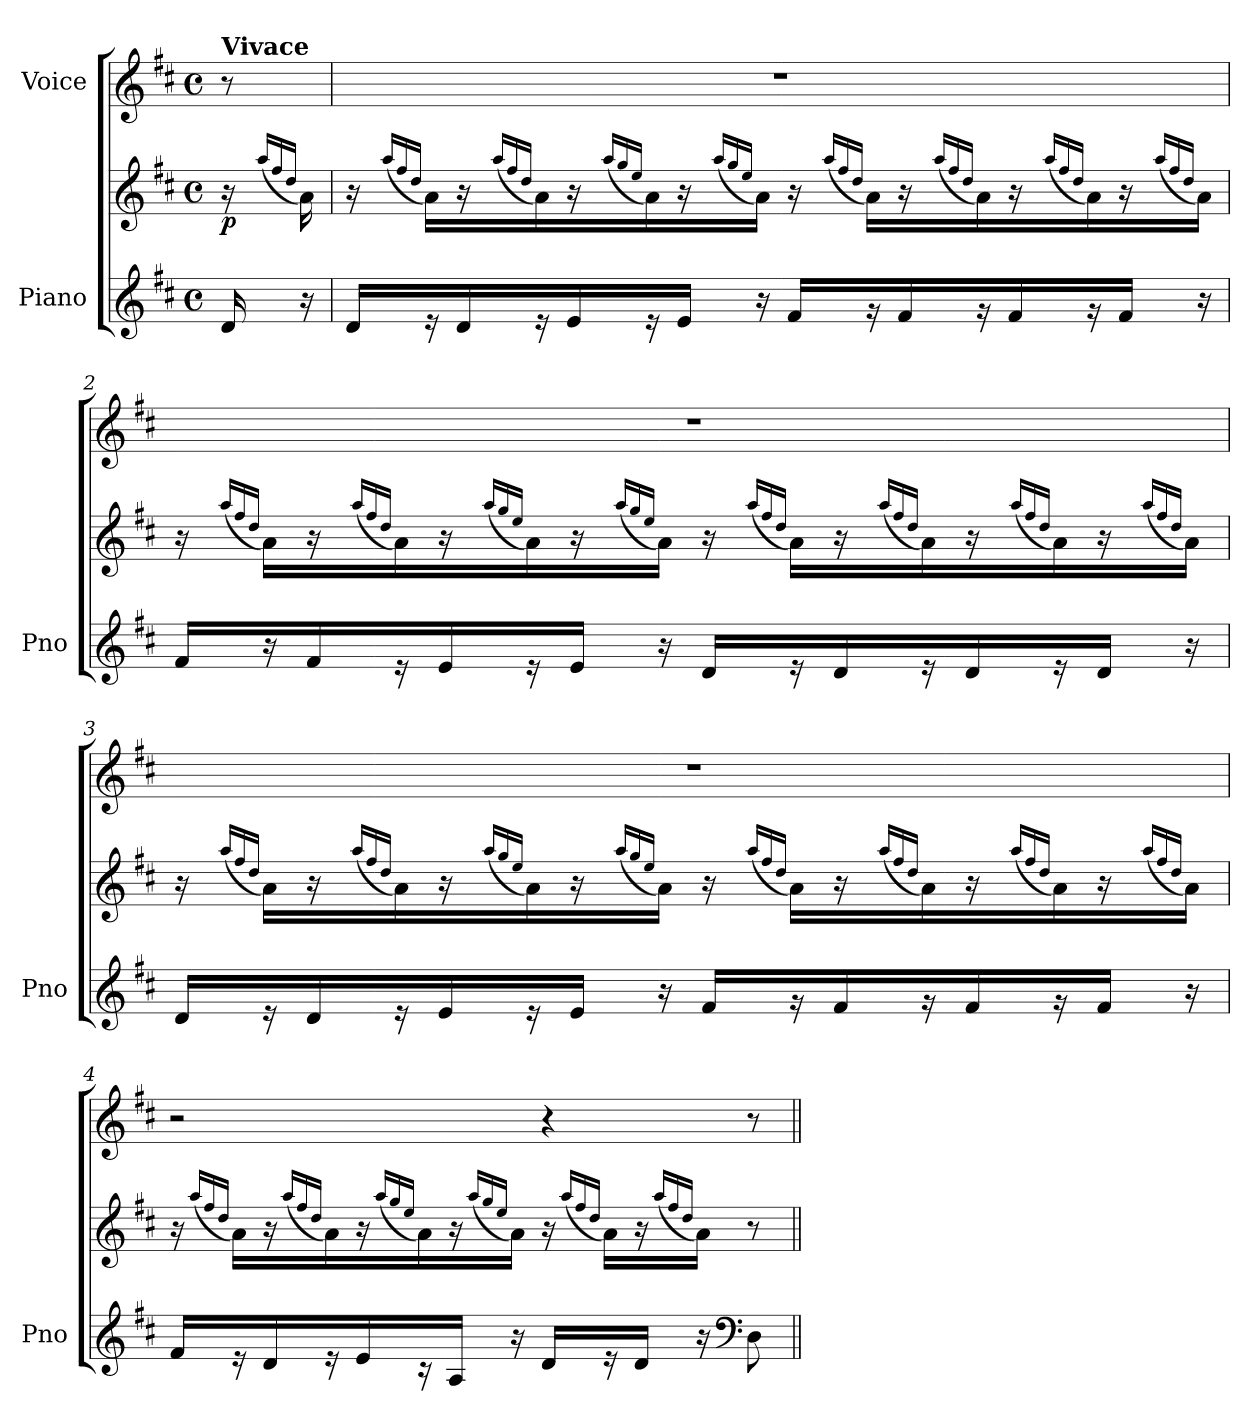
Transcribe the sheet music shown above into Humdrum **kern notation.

**kern	**kern	**dynam	**kern
*part2	*part2	*part2	*part1
*staff3	*staff2	*staff2/3	*staff1
*I"Piano	*	*	*I"Voice
*I'Pno	*	*	*
*clefG2	*clefG2	*	*clefG2
*k[f#c#]	*k[f#c#]	*	*k[f#c#]
*M4/4	*M4/4	*	*M4/4
*met(c)	*met(c)	*	*met(c)
=	=	=	=
!	!	!	!LO:TX:a:B:t=Vivace
!	!	!LO:DY:b	!
16d/	16r	p	8r
.	(16qaa/LL	.	.
.	16qff#/	.	.
.	16qdd/JJ	.	.
16r	16a\)	.	.
=1	=1	=1	=1
16d/LL	16r	.	1r
.	(16qaa/LL	.	.
.	16qff#/	.	.
.	16qdd/JJ	.	.
16r	16a\LL)	.	.
16d/	16r	.	.
.	(16qaa/LL	.	.
.	16qff#/	.	.
.	16qdd/JJ	.	.
16r	16a\)	.	.
16e/	16r	.	.
.	(16qaa/LL	.	.
.	16qgg/	.	.
.	16qee/JJ	.	.
16r	16a\)	.	.
16e/JJ	16r	.	.
.	(16qaa/LL	.	.
.	16qgg/	.	.
.	16qee/JJ	.	.
16r	16a\JJ)	.	.
16f#/LL	16r	.	.
.	(16qaa/LL	.	.
.	16qff#/	.	.
.	16qdd/JJ	.	.
16r	16a\LL)	.	.
16f#/	16r	.	.
.	(16qaa/LL	.	.
.	16qff#/	.	.
.	16qdd/JJ	.	.
16r	16a\)	.	.
16f#/	16r	.	.
.	(16qaa/LL	.	.
.	16qff#/	.	.
.	16qdd/JJ	.	.
16r	16a\)	.	.
16f#/JJ	16r	.	.
.	(16qaa/LL	.	.
.	16qff#/	.	.
.	16qdd/JJ	.	.
16r	16a\JJ)	.	.
!!LO:LB:g=z
=2	=2	=2	=2
16f#/LL	16r	.	1r
.	(16qaa/LL	.	.
.	16qff#/	.	.
.	16qdd/JJ	.	.
16r	16a\LL)	.	.
16f#/	16r	.	.
.	(16qaa/LL	.	.
.	16qff#/	.	.
.	16qdd/JJ	.	.
16r	16a\)	.	.
16e/	16r	.	.
.	(16qaa/LL	.	.
.	16qgg/	.	.
.	16qee/JJ	.	.
16r	16a\)	.	.
16e/JJ	16r	.	.
.	(16qaa/LL	.	.
.	16qgg/	.	.
.	16qee/JJ	.	.
16r	16a\JJ)	.	.
16d/LL	16r	.	.
.	(16qaa/LL	.	.
.	16qff#/	.	.
.	16qdd/JJ	.	.
16r	16a\LL)	.	.
16d/	16r	.	.
.	(16qaa/LL	.	.
.	16qff#/	.	.
.	16qdd/JJ	.	.
16r	16a\)	.	.
16d/	16r	.	.
.	(16qaa/LL	.	.
.	16qff#/	.	.
.	16qdd/JJ	.	.
16r	16a\)	.	.
16d/JJ	16r	.	.
.	(16qaa/LL	.	.
.	16qff#/	.	.
.	16qdd/JJ	.	.
16r	16a\JJ)	.	.
!!LO:LB:g=z
=3	=3	=3	=3
16d/LL	16r	.	1r
.	(16qaa/LL	.	.
.	16qff#/	.	.
.	16qdd/JJ	.	.
16r	16a\LL)	.	.
16d/	16r	.	.
.	(16qaa/LL	.	.
.	16qff#/	.	.
.	16qdd/JJ	.	.
16r	16a\)	.	.
16e/	16r	.	.
.	(16qaa/LL	.	.
.	16qgg/	.	.
.	16qee/JJ	.	.
16r	16a\)	.	.
16e/JJ	16r	.	.
.	(16qaa/LL	.	.
.	16qgg/	.	.
.	16qee/JJ	.	.
16r	16a\JJ)	.	.
16f#/LL	16r	.	.
.	(16qaa/LL	.	.
.	16qff#/	.	.
.	16qdd/JJ	.	.
16r	16a\LL)	.	.
16f#/	16r	.	.
.	(16qaa/LL	.	.
.	16qff#/	.	.
.	16qdd/JJ	.	.
16r	16a\)	.	.
16f#/	16r	.	.
.	(16qaa/LL	.	.
.	16qff#/	.	.
.	16qdd/JJ	.	.
16r	16a\)	.	.
16f#/JJ	16r	.	.
.	(16qaa/LL	.	.
.	16qff#/	.	.
.	16qdd/JJ	.	.
16r	16a\JJ)	.	.
!!LO:PB:g=z
=4	=4	=4	=4
16f#/LL	16r	.	2r
.	(16qaa/LL	.	.
.	16qff#/	.	.
.	16qdd/JJ	.	.
16r	16a\LL)	.	.
16d/	16r	.	.
.	(16qaa/LL	.	.
.	16qff#/	.	.
.	16qdd/JJ	.	.
16r	16a\)	.	.
16e/	16r	.	.
.	(16qaa/LL	.	.
.	16qgg/	.	.
.	16qee/JJ	.	.
16r	16a\)	.	.
16A/JJ	16r	.	.
.	(16qaa/LL	.	.
.	16qgg/	.	.
.	16qee/JJ	.	.
16r	16a\JJ)	.	.
16d/LL	16r	.	4r
.	(16qaa/LL	.	.
.	16qff#/	.	.
.	16qdd/JJ	.	.
16r	16a\LL)	.	.
16d/JJ	16r	.	.
.	(16qaa/LL	.	.
.	16qff#/	.	.
.	16qdd/JJ	.	.
16r	16a\JJ)	.	.
*clefF4	*	*	*
8D\	8r	.	8r
=||	=||	=||	=||
*-	*-	*-	*-
